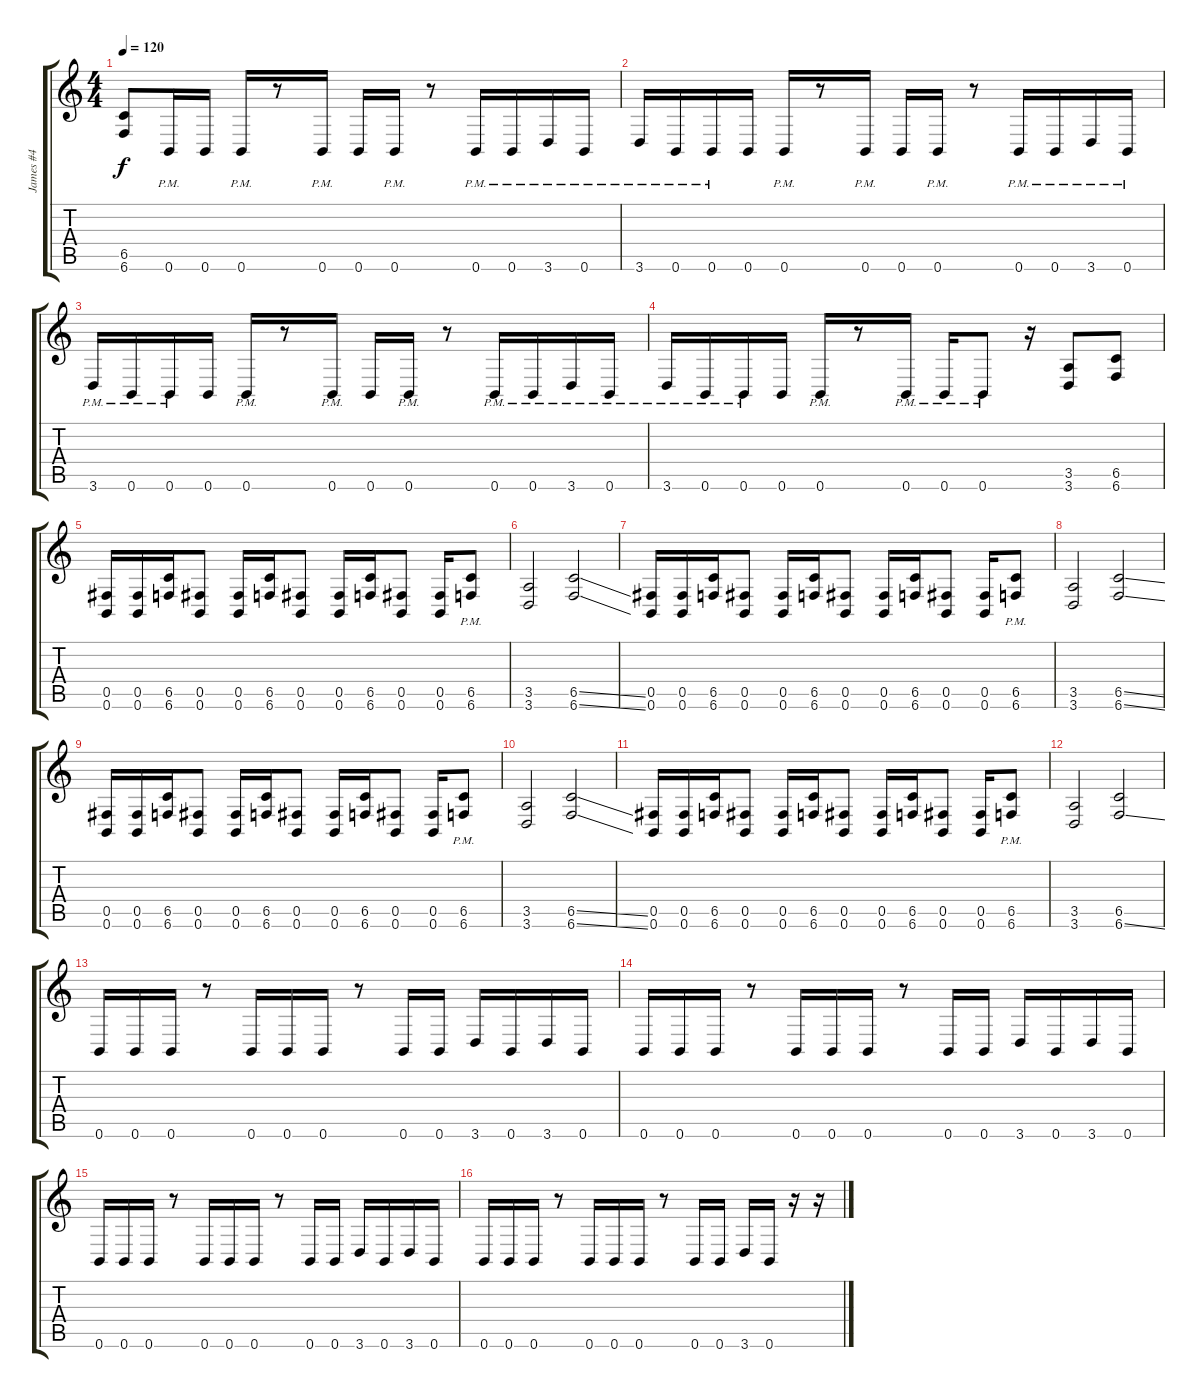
\track ("James #4" "James #4") {instrument distortionguitar}
\staff {score tabs}
\tuning (Db4 Ab3 E3 B2 Gb2 B1) {hide}
\ts (4 4)
\tempo 120
\clef g2
\ks c
(6.5 6.6).8{dy f} 0.6{pm}.16 0.6.16 0.6{pm}.16 r.8 0.6{pm}.16 0.6.16 0.6{pm}.16 r.8 0.6{pm}.16 0.6{pm}.16 3.6{pm}.16 0.6{pm}.16 |
3.6{pm}.16 0.6{pm}.16 0.6{pm}.16 0.6.16 0.6{pm}.16 r.8 0.6{pm}.16 0.6.16 0.6{pm}.16 r.8 0.6{pm}.16 0.6{pm}.16 3.6{pm}.16 0.6{pm}.16 |
3.6{pm}.16 0.6{pm}.16 0.6{pm}.16 0.6.16 0.6{pm}.16 r.8 0.6{pm}.16 0.6.16 0.6{pm}.16 r.8 0.6{pm}.16 0.6{pm}.16 3.6{pm}.16 0.6{pm}.16 |
3.6{pm}.16 0.6{pm}.16 0.6{pm}.16 0.6.16 0.6{pm}.16 r.8 0.6{pm}.16 0.6{pm}.16 0.6{pm}.8 r.16 (3.5 3.6).8 (6.5 6.6).8 |
(0.5 0.6).16 (0.5 0.6).16 (6.5 6.6).16 (0.5 0.6).8 (0.5 0.6).16 (6.5 6.6).16 (0.5 0.6).8 (0.5 0.6).16 (6.5 6.6).16 (0.5 0.6).8 (0.5 0.6).16 (6.5{pm} 6.6{pm}).8 |
(3.5 3.6).2 (6.5{ss} 6.6{ss}).2 |
(0.5 0.6).16 (0.5 0.6).16 (6.5 6.6).16 (0.5 0.6).8 (0.5 0.6).16 (6.5 6.6).16 (0.5 0.6).8 (0.5 0.6).16 (6.5 6.6).16 (0.5 0.6).8 (0.5 0.6).16 (6.5{pm} 6.6{pm}).8 |
(3.5 3.6).2 (6.5{ss} 6.6{ss}).2 |
(0.5 0.6).16 (0.5 0.6).16 (6.5 6.6).16 (0.5 0.6).8 (0.5 0.6).16 (6.5 6.6).16 (0.5 0.6).8 (0.5 0.6).16 (6.5 6.6).16 (0.5 0.6).8 (0.5 0.6).16 (6.5{pm} 6.6{pm}).8 |
(3.5 3.6).2 (6.5{ss} 6.6{ss}).2 |
(0.5 0.6).16 (0.5 0.6).16 (6.5 6.6).16 (0.5 0.6).8 (0.5 0.6).16 (6.5 6.6).16 (0.5 0.6).8 (0.5 0.6).16 (6.5 6.6).16 (0.5 0.6).8 (0.5 0.6).16 (6.5{pm} 6.6{pm}).8 |
(3.5 3.6).2 (6.5 6.6{ss}).2 |
0.6.16 0.6.16 0.6.16 r.8 0.6.16 0.6.16 0.6.16 r.8 0.6.16 0.6.16 3.6.16 0.6.16 3.6.16 0.6.16 |
0.6.16 0.6.16 0.6.16 r.8 0.6.16 0.6.16 0.6.16 r.8 0.6.16 0.6.16 3.6.16 0.6.16 3.6.16 0.6.16 |
0.6.16 0.6.16 0.6.16 r.8 0.6.16 0.6.16 0.6.16 r.8 0.6.16 0.6.16 3.6.16 0.6.16 3.6.16 0.6.16 |
0.6.16 0.6.16 0.6.16 r.8 0.6.16 0.6.16 0.6.16 r.8 0.6.16 0.6.16 3.6.16 0.6.16 r.16 r.16
